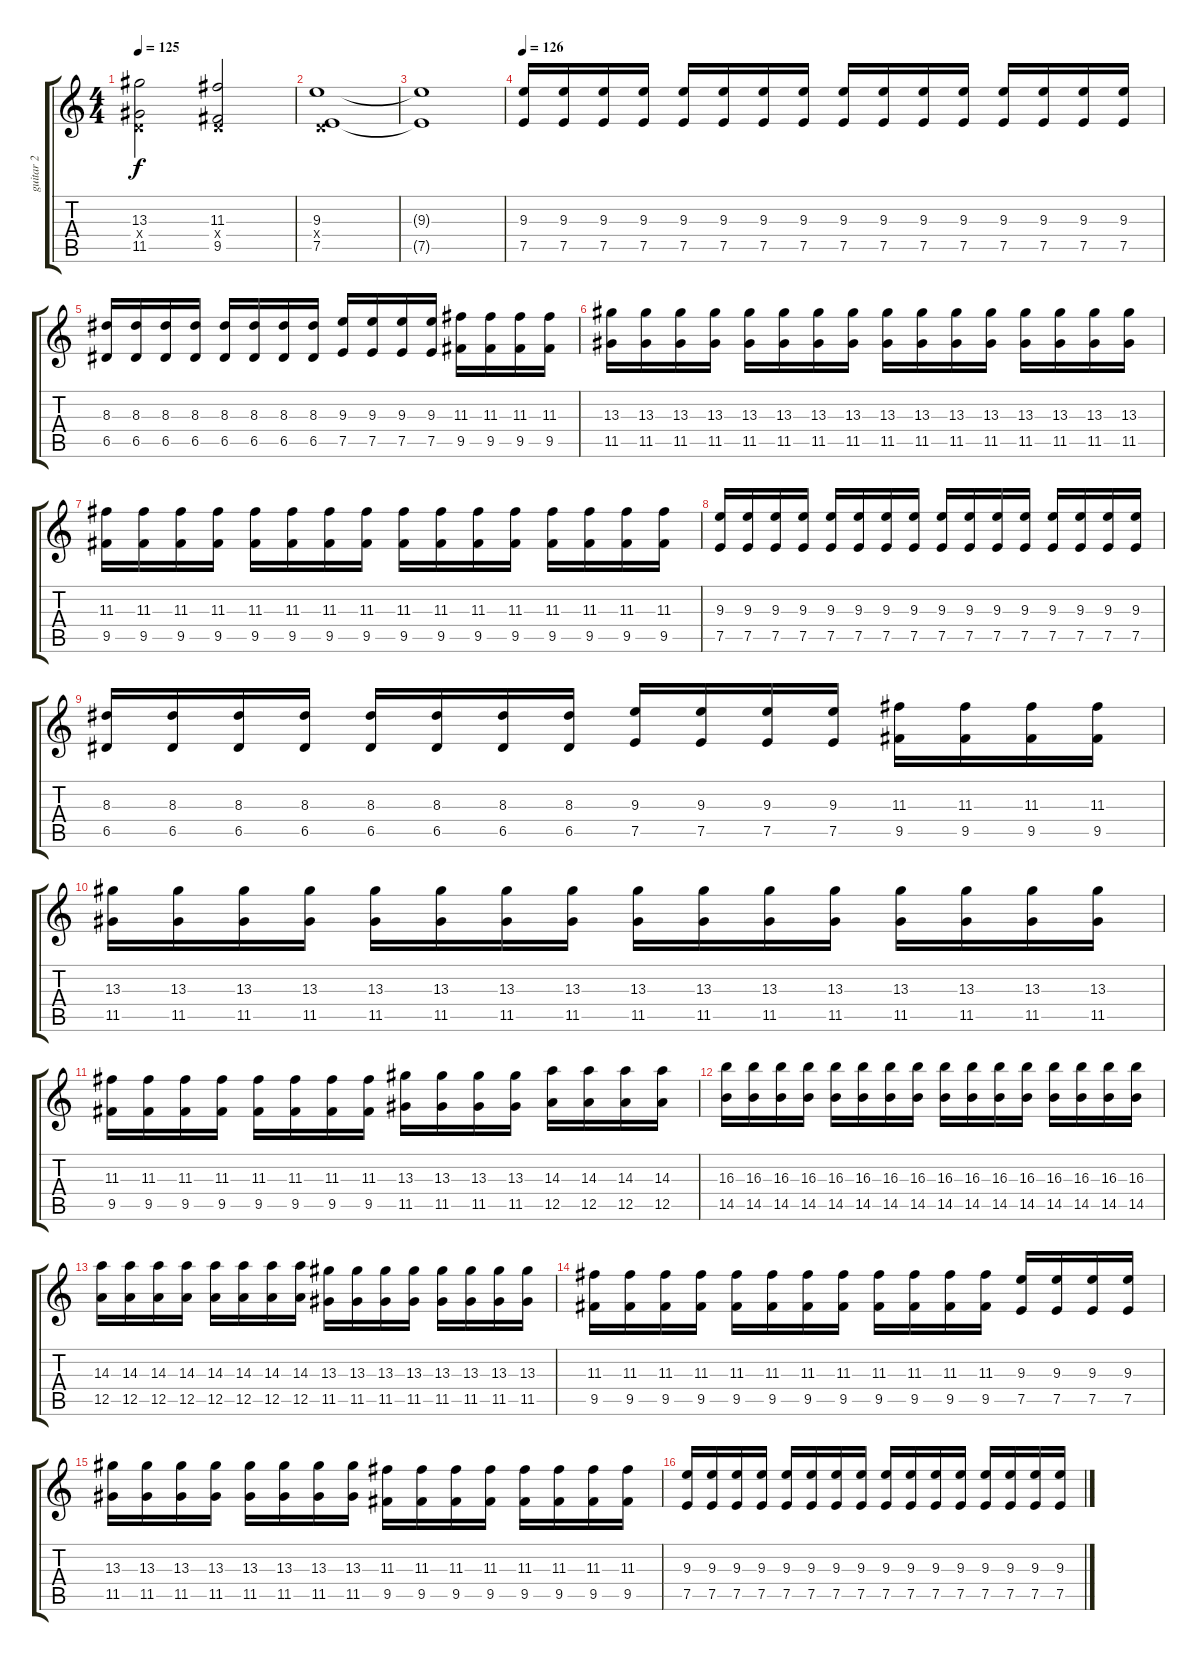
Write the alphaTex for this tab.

\track (" guitar 2 (Frank Iero)" " guitar 2 ") {instrument overdrivenguitar}
\staff {score tabs}
\tuning (E4 B3 G3 D3 A2 E2) {hide}
\ts (4 4)
\tempo 125
\clef g2
\ks c
(13.3 0.4{x} 11.5).2{dy f} (11.3 0.4{x} 9.5).2 |
(9.3 0.4{x} 7.5).1 |
(9.3{t} 7.5{t}).1 |
\tempo 126
(9.3 7.5).16{volume 7 balance 4 instrument overdrivenguitar} (9.3 7.5).16 (9.3 7.5).16 (9.3 7.5).16 (9.3 7.5).16 (9.3 7.5).16 (9.3 7.5).16 (9.3 7.5).16 (9.3 7.5).16 (9.3 7.5).16 (9.3 7.5).16 (9.3 7.5).16 (9.3 7.5).16 (9.3 7.5).16 (9.3 7.5).16 (9.3 7.5).16 |
(8.3 6.5).16 (8.3 6.5).16 (8.3 6.5).16 (8.3 6.5).16 (8.3 6.5).16 (8.3 6.5).16 (8.3 6.5).16 (8.3 6.5).16 (9.3 7.5).16 (9.3 7.5).16 (9.3 7.5).16 (9.3 7.5).16 (11.3 9.5).16 (11.3 9.5).16 (11.3 9.5).16 (11.3 9.5).16 |
(13.3 11.5).16 (13.3 11.5).16 (13.3 11.5).16 (13.3 11.5).16 (13.3 11.5).16 (13.3 11.5).16 (13.3 11.5).16 (13.3 11.5).16 (13.3 11.5).16 (13.3 11.5).16 (13.3 11.5).16 (13.3 11.5).16 (13.3 11.5).16 (13.3 11.5).16 (13.3 11.5).16 (13.3 11.5).16 |
(11.3 9.5).16 (11.3 9.5).16 (11.3 9.5).16 (11.3 9.5).16 (11.3 9.5).16 (11.3 9.5).16 (11.3 9.5).16 (11.3 9.5).16 (11.3 9.5).16 (11.3 9.5).16 (11.3 9.5).16 (11.3 9.5).16 (11.3 9.5).16 (11.3 9.5).16 (11.3 9.5).16 (11.3 9.5).16 |
(9.3 7.5).16 (9.3 7.5).16 (9.3 7.5).16 (9.3 7.5).16 (9.3 7.5).16 (9.3 7.5).16 (9.3 7.5).16 (9.3 7.5).16 (9.3 7.5).16 (9.3 7.5).16 (9.3 7.5).16 (9.3 7.5).16 (9.3 7.5).16 (9.3 7.5).16 (9.3 7.5).16 (9.3 7.5).16 |
(8.3 6.5).16 (8.3 6.5).16 (8.3 6.5).16 (8.3 6.5).16 (8.3 6.5).16 (8.3 6.5).16 (8.3 6.5).16 (8.3 6.5).16 (9.3 7.5).16 (9.3 7.5).16 (9.3 7.5).16 (9.3 7.5).16 (11.3 9.5).16 (11.3 9.5).16 (11.3 9.5).16 (11.3 9.5).16 |
(13.3 11.5).16 (13.3 11.5).16 (13.3 11.5).16 (13.3 11.5).16 (13.3 11.5).16 (13.3 11.5).16 (13.3 11.5).16 (13.3 11.5).16 (13.3 11.5).16 (13.3 11.5).16 (13.3 11.5).16 (13.3 11.5).16 (13.3 11.5).16 (13.3 11.5).16 (13.3 11.5).16 (13.3 11.5).16 |
(11.3 9.5).16 (11.3 9.5).16 (11.3 9.5).16 (11.3 9.5).16 (11.3 9.5).16 (11.3 9.5).16 (11.3 9.5).16 (11.3 9.5).16 (13.3 11.5).16 (13.3 11.5).16 (13.3 11.5).16 (13.3 11.5).16 (14.3 12.5).16 (14.3 12.5).16 (14.3 12.5).16 (14.3 12.5).16 |
(16.3 14.5).16 (16.3 14.5).16 (16.3 14.5).16 (16.3 14.5).16 (16.3 14.5).16 (16.3 14.5).16 (16.3 14.5).16 (16.3 14.5).16 (16.3 14.5).16 (16.3 14.5).16 (16.3 14.5).16 (16.3 14.5).16 (16.3 14.5).16 (16.3 14.5).16 (16.3 14.5).16 (16.3 14.5).16 |
(14.3 12.5).16 (14.3 12.5).16 (14.3 12.5).16 (14.3 12.5).16 (14.3 12.5).16 (14.3 12.5).16 (14.3 12.5).16 (14.3 12.5).16 (13.3 11.5).16 (13.3 11.5).16 (13.3 11.5).16 (13.3 11.5).16 (13.3 11.5).16 (13.3 11.5).16 (13.3 11.5).16 (13.3 11.5).16 |
(11.3 9.5).16 (11.3 9.5).16 (11.3 9.5).16 (11.3 9.5).16 (11.3 9.5).16 (11.3 9.5).16 (11.3 9.5).16 (11.3 9.5).16 (11.3 9.5).16 (11.3 9.5).16 (11.3 9.5).16 (11.3 9.5).16 (9.3 7.5).16 (9.3 7.5).16 (9.3 7.5).16 (9.3 7.5).16 |
(13.3 11.5).16 (13.3 11.5).16 (13.3 11.5).16 (13.3 11.5).16 (13.3 11.5).16 (13.3 11.5).16 (13.3 11.5).16 (13.3 11.5).16 (11.3 9.5).16 (11.3 9.5).16 (11.3 9.5).16 (11.3 9.5).16 (11.3 9.5).16 (11.3 9.5).16 (11.3 9.5).16 (11.3 9.5).16 |
(9.3 7.5).16 (9.3 7.5).16 (9.3 7.5).16 (9.3 7.5).16 (9.3 7.5).16 (9.3 7.5).16 (9.3 7.5).16 (9.3 7.5).16 (9.3 7.5).16 (9.3 7.5).16 (9.3 7.5).16 (9.3 7.5).16 (9.3 7.5).16 (9.3 7.5).16 (9.3 7.5).16 (9.3 7.5).16
